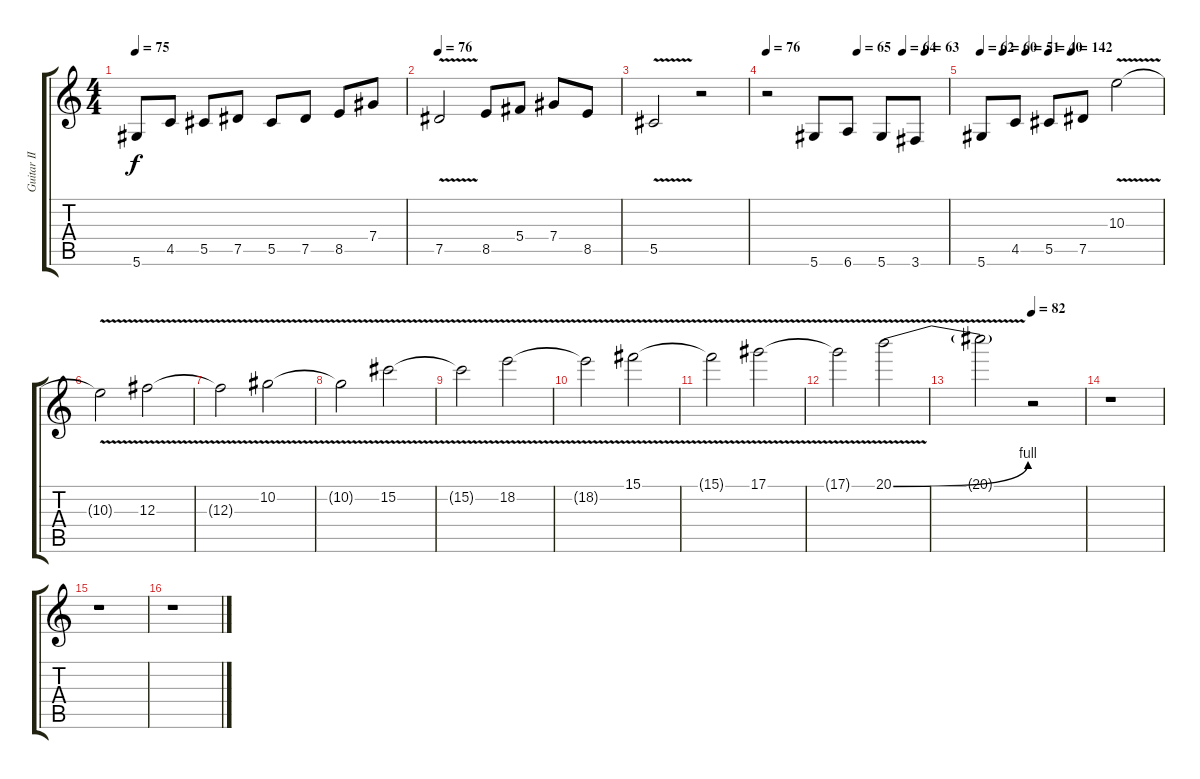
\track ("Guitar II" "Guitar II") {instrument overdrivenguitar}
\staff {score tabs}
\tuning (Eb4 Bb3 Gb3 Db3 Ab2 Eb2) {hide}
\ts (4 4)
\tempo 75
\clef g2
\ks c
5.6.8{dy f} 4.5.8 5.5.8 7.5.8 5.5.8 7.5.8 8.5.8 7.4.8 |
\tempo 76
7.5{v}.2 8.5.8 5.4.8 7.4.8 8.5.8 |
5.5{v}.2 r.2 |
\tempo 76
\tempo (65 0.5)
\tempo (64 0.75)
\tempo (63 0.875)
r.2 5.6.8 6.6.8 5.6.8 3.6.8 |
\tempo 62
\tempo (60 0.125)
\tempo (51 0.25)
\tempo (40 0.375)
\tempo (142 0.5)
5.6.8 4.5.8 5.5.8 7.5.8 10.3{v}.2{volume 10 balance 8} |
10.3{t}.2 12.3{v}.2{volume 11 balance 5} |
12.3{t}.2 10.2{v}.2 |
10.2{t}.2 15.2{v}.2 |
15.2{t}.2 18.2{v}.2 |
18.2{t}.2 15.1{v}.2 |
15.1{t}.2 17.1{v}.2 |
17.1{t}.2 20.1{be (bend 0 0 60 4) v}.2 |
\tempo (82 0.5)
20.1{t}.2 r.2 |
r.1 |
r.1 |
r.1
